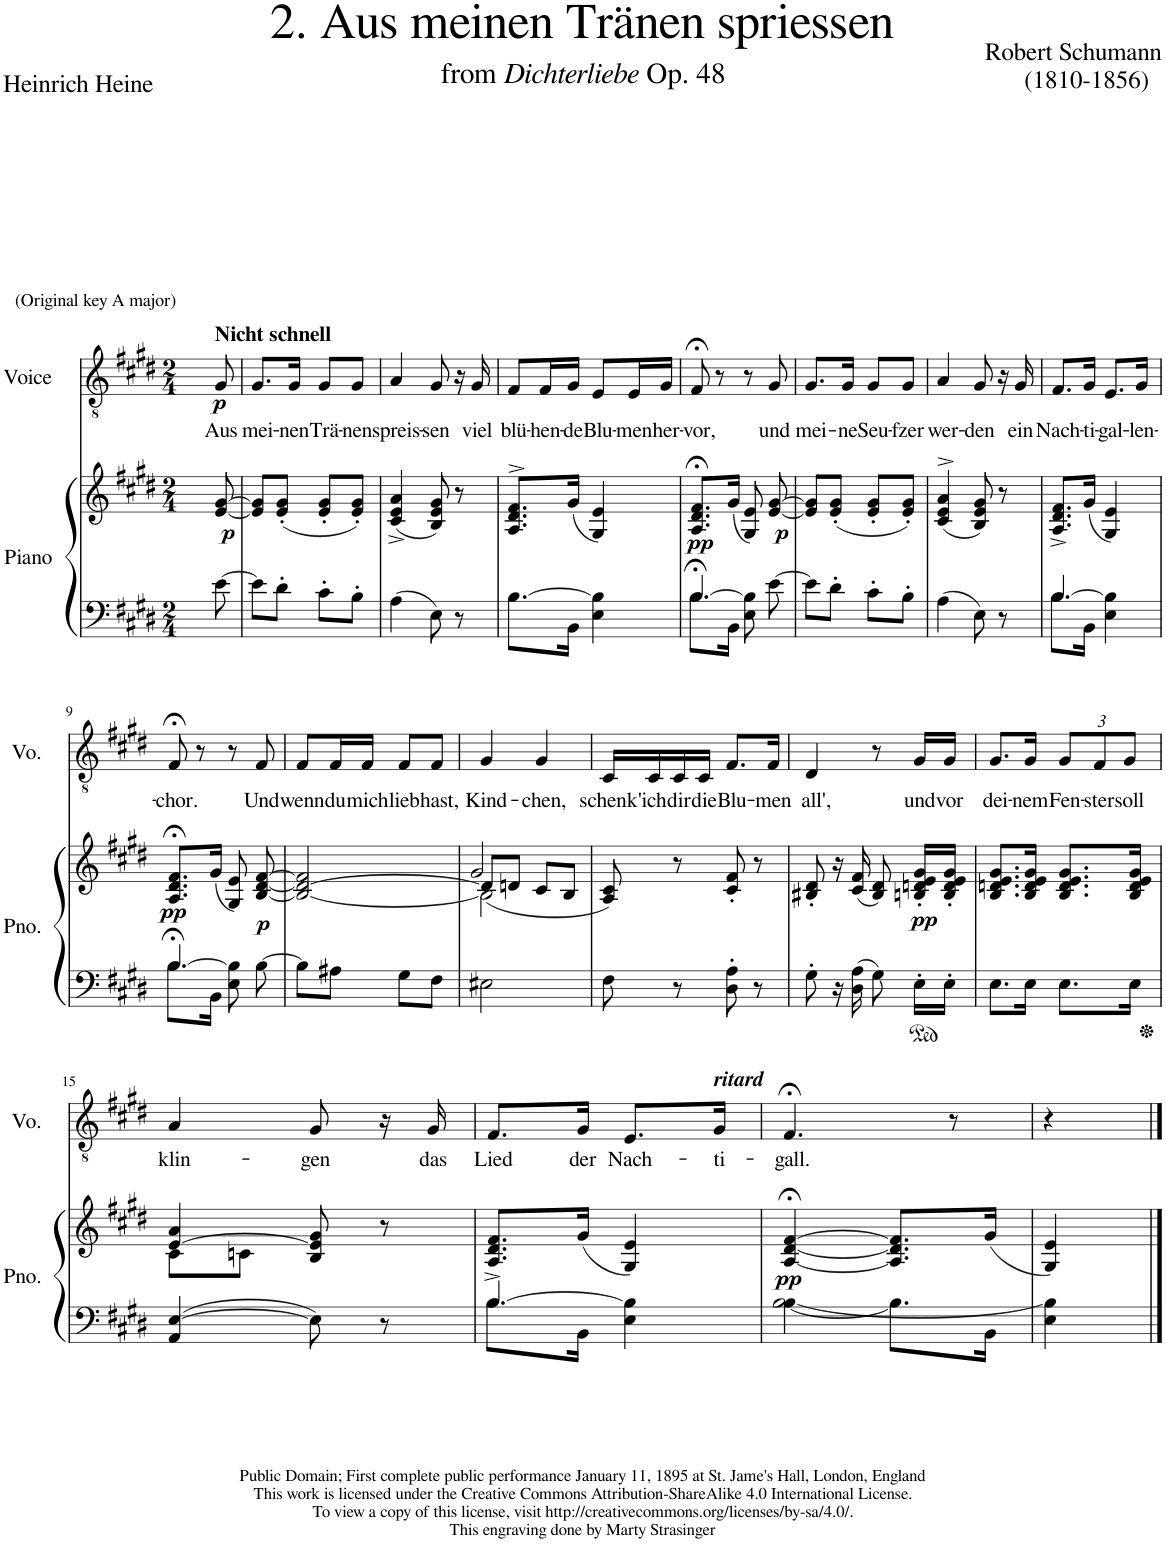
**kern	**kern	**dynam	**kern	**text	**dynam
*part2	*part2	*part2	*part1	*part1	*part1
*staff3	*staff2	*staff2/3	*staff1	*staff1	*staff1
*I"Piano	*	*	*I"Voice	*	*
*I'Pno.	*	*	*I'Vo.	*	*
*clefF4	*clefG2	*	*clefGv2	*	*
*k[f#c#g#d#]	*k[f#c#g#d#]	*	*k[f#c#g#d#]	*	*
*M2/4	*M2/4	*	*M2/4	*	*
=1	=1	=1	=1	=1	=1
!	!	!	!LO:TX:a:t=Invisible notes, articulations, tempos, etc. are to provide better playback due to technology limitations and to reflect actual performance practice.	!	!
*	*	*	*^	*	*
8ryy	8ryy	.	8ryy	8.ryy	.	.
!	!	!	!LO:TX:a:B:t=Nicht schnell	!	!	!
!	!	!LO:DY:b	!	!	!LO:LY:b	!LO:DY:b
[8e\	[8e/ [8g#/	p	8G#/	.	Aus	p
!	!	!	!	!LO:TX:a:t=(Original key A major)	!	!
.	.	.	.	16ryy	.	.
=2	=2	=2	=2	=2	=2	=2
!	!	!	!	!	!LO:LY:b	!
*	*	*	*v	*v	*	*
8e\L]	8e/] 8g#/]L	.	8.G#/L	mei-	.
8d#'\J	(8e/' 8g#/'J	.	.	.	.
!	!	!	!	!LO:LY:b	!
.	.	.	16G#/Jk	-nen	.
!	!	!	!	!LO:LY:b	!
8c#'\L	8e/' 8g#/'L	.	8G#/L	Trä-	.
!	!	!	!	!LO:LY:b	!
8B'\J	8e/' 8g#/'J)	.	8G#/J	-nen	.
=3	=3	=3	=3	=3	=3
!	!	!	!	!LO:LY:b	!
4A\	(4c#/^ 4e/^ 4a/^	.	4A/	spreis-	.
!	!	!	!	!LO:LY:b	!
8E\	8B/ 8e/ 8g#/)	.	8G#/	-sen	.
8r	8r	.	16r	.	.
!	!	!	!	!LO:LY:b	!
.	.	.	16G#/	viel	.
=4	=4	=4	=4	=4	=4
!	!	!	!	!LO:LY:b	!
[8.B\L	8.A/^> 8.d#/^> 8.f#/^>L	.	8F#/L	blü-	.
!	!	!	!	!LO:LY:b	!
.	.	.	16F#/L	-hen-	.
!	!	!	!	!LO:LY:b	!
16BB\Jk	(16g#/Jk	.	16G#/JJ	-de	.
!	!	!	!	!LO:LY:b	!
4E\ 4B\]	4G#/ 4e/)	.	8E/L	Blu-	.
!	!	!	!	!LO:LY:b	!
.	.	.	16E/L	-men	.
!	!	!	!	!LO:LY:b	!
.	.	.	16G#/JJ	her-	.
=5	=5	=5	=5	=5	=5
*^	*	*	*	*	*
!	!	!	!LO:DY:b	!	!LO:LY:b	!
8.B;<\L	[4B/	8.A/;< 8.d#/;< 8.f#/;<L	pp	8F#;</	-vor,	.
.	.	.	.	8r	.	.
16BB\Jk	.	(16g#/Jk	.	.	.	.
8E\ 8B\]	4ryy	8G#/ 8e/)	.	8r	.	.
!	!	!	!LO:DY:b	!	!LO:LY:b	!
[8e\	.	[8e/ [8g#/	p	8G#/	und	.
*v	*v	*	*	*	*	*
=6	=6	=6	=6	=6	=6
!	!	!	!	!LO:LY:b	!
8e\L]	8e/] 8g#/]L	.	8.G#/L	mei-	.
8d#'\J	(8e/' 8g#/'J	.	.	.	.
!	!	!	!	!LO:LY:b	!
.	.	.	16G#/Jk	-ne	.
!	!	!	!	!LO:LY:b	!
8c#'\L	8e/' 8g#/'L	.	8G#/L	Seu-	.
!	!	!	!	!LO:LY:b	!
8B'\J	8e/' 8g#/'J)	.	8G#/J	-fzer	.
=7	=7	=7	=7	=7	=7
!	!	!	!	!LO:LY:b	!
4A\	(4c#/^> 4e/^> 4a/^>	.	4A/	wer-	.
!	!	!	!	!LO:LY:b	!
8E\	8B/ 8e/ 8g#/)	.	8G#/	-den	.
8r	8r	.	16r	.	.
!	!	!	!	!LO:LY:b	!
.	.	.	16G#/	ein	.
=8	=8	=8	=8	=8	=8
*^	*	*	*	*	*
!	!	!	!	!	!LO:LY:b	!
8.B\L	[4B/	8.A/^ 8.d#/^ 8.f#/^L	.	8.F#/L	Nach-	.
!	!	!	!	!	!LO:LY:b	!
16BB\Jk	.	(16g#/Jk	.	16G#/Jk	-ti-	.
!	!	!	!	!	!LO:LY:b	!
4E\ 4B\]	4ryy	4G#/ 4e/)	.	8.E/L	-gal-	.
!	!	!	!	!	!LO:LY:b	!
.	.	.	.	16G#/Jk	-len-	.
!!LO:LB:g=z
=9	=9	=9	=9	=9	=9	=9
!	!	!	!LO:DY:b	!	!LO:LY:b	!
8.B;<\L	[4B/	8.A/;< 8.d#/;< 8.f#/;<L	pp	8F#;</	-chor.	.
.	.	.	.	8r	.	.
16BB\Jk	.	(16g#/Jk	.	.	.	.
8E\ 8B\]	4ryy	8G#/ 8e/)	.	8r	.	.
!	!	!	!LO:DY:b	!	!LO:LY:b	!
[8B\	.	[8B/ [8d#/ [8f#/	p	8F#/	Und	.
*v	*v	*	*	*	*	*
=10	=10	=10	=10	=10	=10
!	!	!	!	!LO:LY:b	!
8B\L]	2B/_ 2d#/_ 2f#/]	.	8F#/L	wenn	.
!	!	!	!	!LO:LY:b	!
8A#X\J	.	.	16F#/L	du	.
!	!	!	!	!LO:LY:b	!
.	.	.	16F#/JJ	mich	.
!	!	!	!	!LO:LY:b	!
8G#\L	.	.	8F#/L	lieb	.
!	!	!	!	!LO:LY:b	!
8F#\J	.	.	8F#/J	hast,	.
=11	=11	=11	=11	=11	=11
*	*^	*	*	*	*
*	*	*^	*	*	*	*
!	!	!	!	!	!	!LO:LY:b	!
2E#X\	2g#/	8d#/L]	(2B\]	.	4G#/	Kind-	.
.	.	8dn/J	.	.	.	.	.
!	!	!	!	!	!	!LO:LY:b	!
.	.	8c#/L	.	.	4G#/	-chen,	.
.	.	8B/J	.	.	.	.	.
*	*	*v	*v	*	*	*	*
=12	=12	=12	=12	=12	=12	=12
!	!	!	!	!	!LO:LY:b	!
*	*v	*v	*	*	*	*
8F#\	8A/ 8c#/)	.	16C#/LL	schenk'	.
!	!	!	!	!LO:LY:b	!
.	.	.	16C#/	ich	.
!	!	!	!	!LO:LY:b	!
8r	8r	.	16C#/	dir	.
!	!	!	!	!LO:LY:b	!
.	.	.	16C#/JJ	die	.
!	!	!	!	!LO:LY:b	!
8D#\' 8A\'	8c#/' 8f#/'	.	8.F#/L	Blu-	.
8r	8r	.	.	.	.
!	!	!	!	!LO:LY:b	!
.	.	.	16F#/Jk	-men	.
=13	=13	=13	=13	=13	=13
!	!	!	!	!LO:LY:b	!
8G#'\	8B#X/' 8d#/'	.	4D#/	all',	.
16r	16r	.	.	.	.
16D#\ 16A\	(16c#/ 16f#/	.	.	.	.
8G#\	8B#/ 8d#/)	.	8r	.	.
!	!	!LO:DY:b	!	!LO:LY:b	!
16E'\LL	16Bn/' 16dn/' 16e/' 16g#/'LL	pp	16G#/LL	und	.
!	!	!	!	!LO:LY:b	!
16E'\JJ	16B/' 16d/' 16e/' 16g#/'JJ	.	16G#/JJ	vor	.
=14	=14	=14	=14	=14	=14
!	!	!	!	!LO:LY:b	!
8.E\L	8.B/ 8.dn/ 8.e/ 8.g#/L	.	8.G#/L	dei-	.
!	!	!	!	!LO:LY:b	!
16E\Jk	16B/ 16d/ 16e/ 16g#/Jk	.	16G#/Jk	-nem	.
*	*	*	*Xbrackettup	*	*
!	!	!	!	!LO:LY:b	!
8.E\L	8.B/ 8.d/ 8.e/ 8.g#/L	.	12G#/L	Fen-	.
!	!	!	!	!LO:LY:b	!
.	.	.	12F#/	-ster	.
!	!	!	!	!LO:LY:b	!
.	.	.	12G#/J	soll	.
16E\Jk	16B/ 16d/ 16e/ 16g#/Jk	.	.	.	.
!!LO:LB:g=z
=15	=15	=15	=15	=15	=15
*	*^	*	*	*	*
!	!	!	!	!	!LO:LY:b	!
4AA/ [4E/	[4e/ 4a/	8c#\L	.	4A/	klin-	.
.	.	8cn\J	.	.	.	.
!	!	!	!	!	!LO:LY:b	!
8E\]	8B/ 8e/] 8g#/	4ryy	.	8G#/	-gen	.
8r	8r	.	.	16r	.	.
!	!	!	!	!	!LO:LY:b	!
.	.	.	.	16G#/	das	.
*	*v	*v	*	*	*	*
=16	=16	=16	=16	=16	=16
*^	*	*	*	*	*
!	!	!	!	!	!LO:LY:b	!
8.B^>\L	[4B/	8.A/ 8.d#/ 8.f#/L	.	8.F#/L	Lied	.
!	!	!	!	!	!LO:LY:b	!
16BB\Jk	.	(16g#/Jk	.	16G#/Jk	der	.
!	!	!	!	!	!LO:LY:b	!
4E\ 4B\]	4ryy	4G#/ 4e/)	.	8.E/L	Nach-	.
!	!	!	!	!LO:TX:a:Bi:t=ritard	!	!
!	!	!	!	!	!LO:LY:b	!
.	.	.	.	16G#/Jk	-ti-	.
=17	=17	=17	=17	=17	=17	=17
!	!	!	!LO:DY:b	!	!LO:LY:b	!
[2B\	[4B\	[4A/;< [4d#/;< [4f#/;<	pp	4.F#;</	-gall.	.
.	8.B\L]	8.A/] 8.d#/] 8.f#/]L	.	.	.	.
.	.	.	.	8r	.	.
.	16BB\Jk	(16g#/Jk	.	.	.	.
*v	*v	*	*	*	*	*
=18	=18	=18	=18	=18	=18
4E\ 4B\]	4G#/ 4e/)	.	4r	.	.
==	==	==	==	==	==
*-	*-	*-	*-	*-	*-
